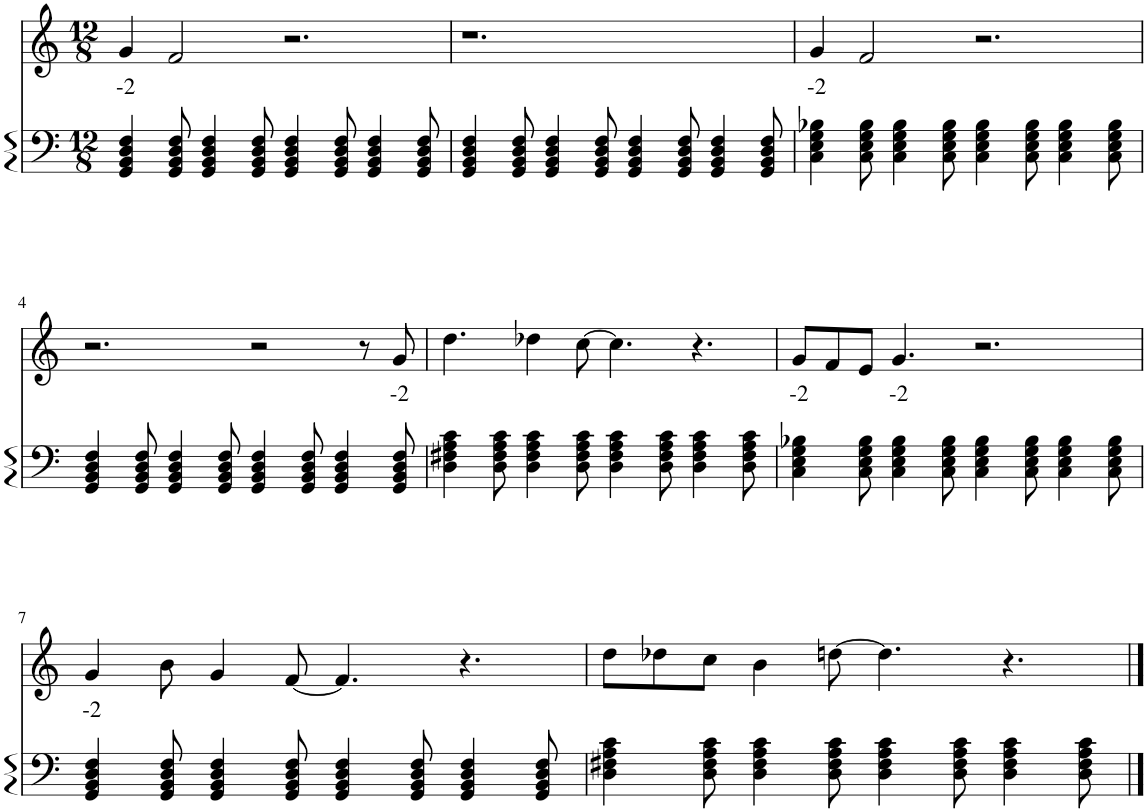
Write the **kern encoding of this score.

**kern	**kern	**text
*part2	*part1	*part1
*staff2	*staff1	*staff1
*I"Piano	*I"Harmonica	*
*I'Pno	*I'Hmca	*
*clefF4	*clefG2	*
*k[]	*k[]	*
*M12/8	*M12/8	*
=1	=1	=1
!	!	!LO:LY:b
4GG/ 4BB/ 4D/ 4F/	4g/	-2
8GG/ 8BB/ 8D/ 8F/	2f/	.
4GG/ 4BB/ 4D/ 4F/	.	.
8GG/ 8BB/ 8D/ 8F/	.	.
4GG/ 4BB/ 4D/ 4F/	2.r	.
8GG/ 8BB/ 8D/ 8F/	.	.
4GG/ 4BB/ 4D/ 4F/	.	.
8GG/ 8BB/ 8D/ 8F/	.	.
=2	=2	=2
4GG/ 4BB/ 4D/ 4F/	1.r	.
8GG/ 8BB/ 8D/ 8F/	.	.
4GG/ 4BB/ 4D/ 4F/	.	.
8GG/ 8BB/ 8D/ 8F/	.	.
4GG/ 4BB/ 4D/ 4F/	.	.
8GG/ 8BB/ 8D/ 8F/	.	.
4GG/ 4BB/ 4D/ 4F/	.	.
8GG/ 8BB/ 8D/ 8F/	.	.
=3	=3	=3
!	!	!LO:LY:b
4C\ 4E\ 4G\ 4B-X\	4g/	-2
8C\ 8E\ 8G\ 8B-\	2f/	.
4C\ 4E\ 4G\ 4B-\	.	.
8C\ 8E\ 8G\ 8B-\	.	.
4C\ 4E\ 4G\ 4B-\	2.r	.
8C\ 8E\ 8G\ 8B-\	.	.
4C\ 4E\ 4G\ 4B-\	.	.
8C\ 8E\ 8G\ 8B-\	.	.
!!LO:LB:g=z
=4	=4	=4
4GG/ 4BB/ 4D/ 4F/	2.r	.
8GG/ 8BB/ 8D/ 8F/	.	.
4GG/ 4BB/ 4D/ 4F/	.	.
8GG/ 8BB/ 8D/ 8F/	.	.
4GG/ 4BB/ 4D/ 4F/	2r	.
8GG/ 8BB/ 8D/ 8F/	.	.
4GG/ 4BB/ 4D/ 4F/	.	.
.	8r	.
!	!	!LO:LY:b
8GG/ 8BB/ 8D/ 8F/	8g/	-2
=5	=5	=5
4D\ 4F#X\ 4A\ 4c\	4.dd\	.
8D\ 8F#\ 8A\ 8c\	.	.
4D\ 4F#\ 4A\ 4c\	4dd-X\	.
8D\ 8F#\ 8A\ 8c\	[8cc\	.
4D\ 4F#\ 4A\ 4c\	4.cc\]	.
8D\ 8F#\ 8A\ 8c\	.	.
4D\ 4F#\ 4A\ 4c\	4.r	.
8D\ 8F#\ 8A\ 8c\	.	.
=6	=6	=6
!	!	!LO:LY:b
4C\ 4E\ 4G\ 4B-X\	8g/L	-2
.	8f/	.
8C\ 8E\ 8G\ 8B-\	8e/J	.
!	!	!LO:LY:b
4C\ 4E\ 4G\ 4B-\	4.g/	-2
8C\ 8E\ 8G\ 8B-\	.	.
4C\ 4E\ 4G\ 4B-\	2.r	.
8C\ 8E\ 8G\ 8B-\	.	.
4C\ 4E\ 4G\ 4B-\	.	.
8C\ 8E\ 8G\ 8B-\	.	.
!!LO:LB:g=z
=7	=7	=7
!	!	!LO:LY:b
4GG/ 4BB/ 4D/ 4F/	4g/	-2
8GG/ 8BB/ 8D/ 8F/	8b\	.
4GG/ 4BB/ 4D/ 4F/	4g/	.
8GG/ 8BB/ 8D/ 8F/	[8f/	.
4GG/ 4BB/ 4D/ 4F/	4.f/]	.
8GG/ 8BB/ 8D/ 8F/	.	.
4GG/ 4BB/ 4D/ 4F/	4.r	.
8GG/ 8BB/ 8D/ 8F/	.	.
=8	=8	=8
4D\ 4F#X\ 4A\ 4c\	8dd\L	.
.	8dd-X\	.
8D\ 8F#\ 8A\ 8c\	8cc\J	.
4D\ 4F#\ 4A\ 4c\	4b\	.
8D\ 8F#\ 8A\ 8c\	[8ddn\	.
4D\ 4F#\ 4A\ 4c\	4.dd\]	.
8D\ 8F#\ 8A\ 8c\	.	.
4D\ 4F#\ 4A\ 4c\	4.r	.
8D\ 8F#\ 8A\ 8c\	.	.
==	==	==
*-	*-	*-
